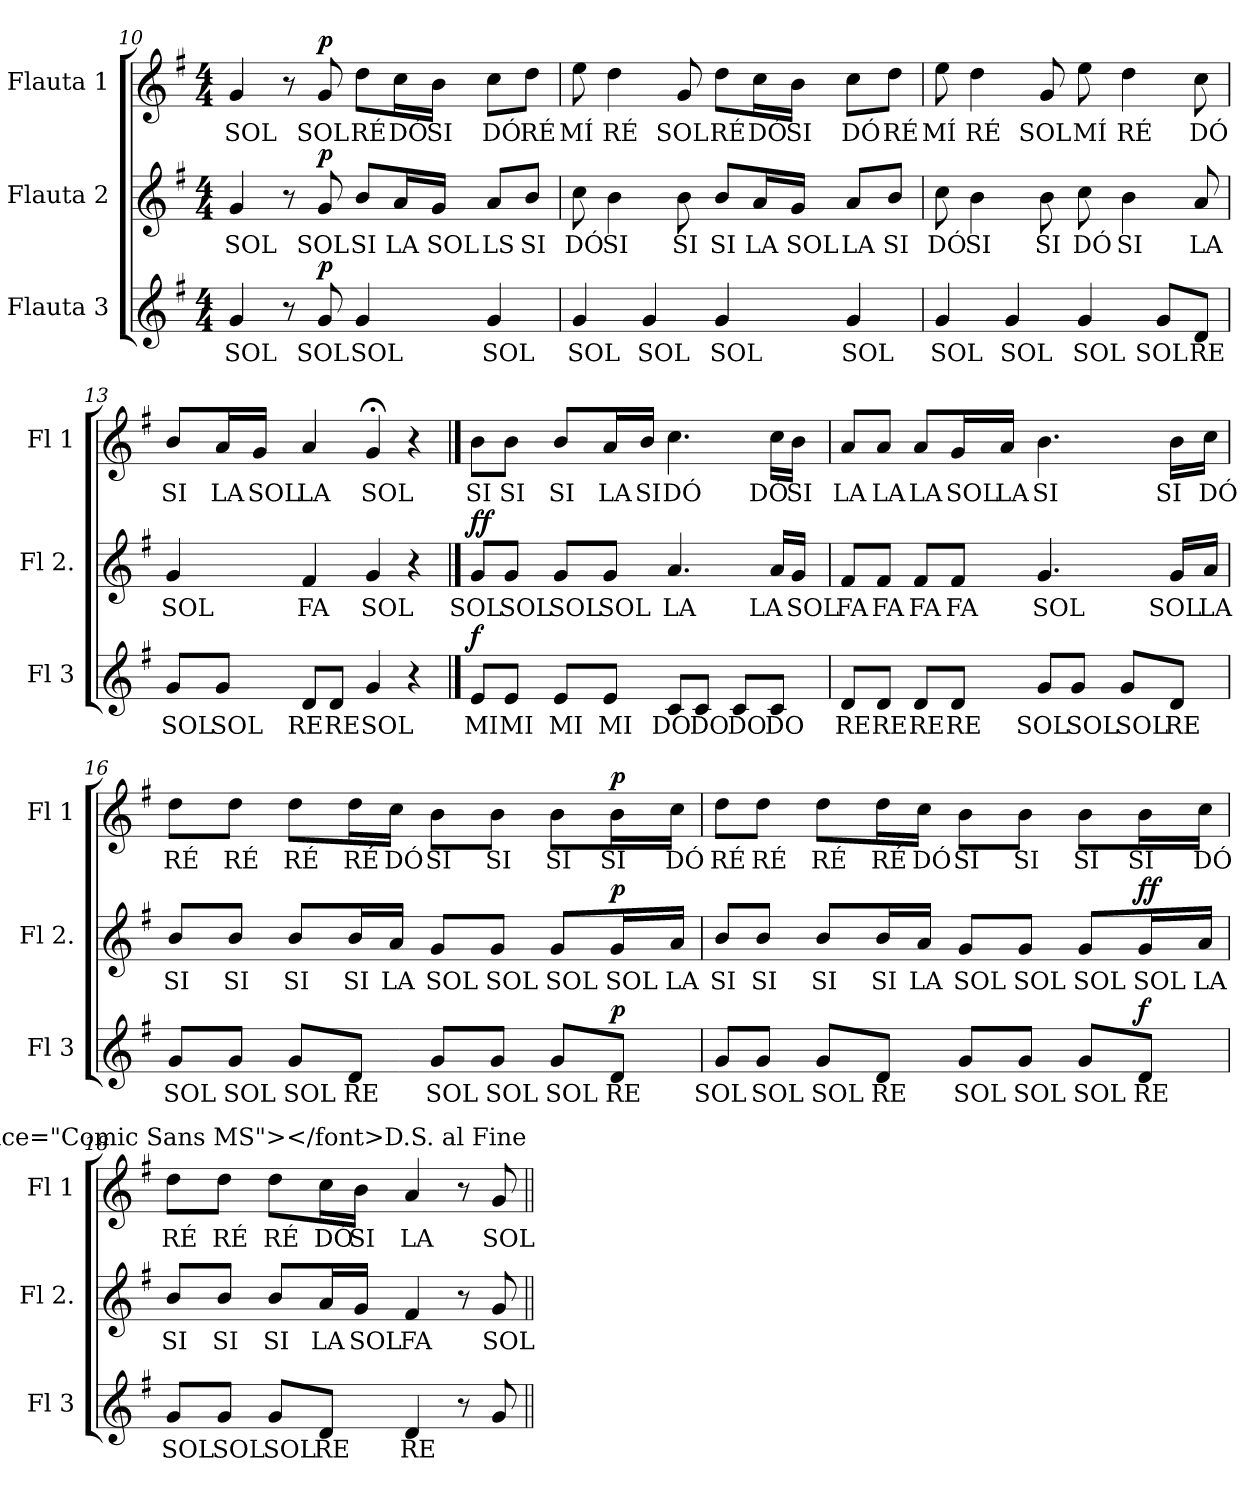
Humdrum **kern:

**kern	**text	**dynam	**kern	**text	**dynam	**kern	**text	**dynam
*part3	*part3	*part3	*part2	*part2	*part2	*part1	*part1	*part1
*staff3	*staff3	*staff3	*staff2	*staff2	*staff2	*staff1	*staff1	*staff1
*I"Flauta 3	*	*	*I"Flauta 2	*	*	*I"Flauta 1	*	*
*I'Fl 3	*	*	*I'Fl 2.	*	*	*I'Fl 1	*	*
*clefG2	*	*	*clefG2	*	*	*clefG2	*	*
*k[f#]	*	*	*k[f#]	*	*	*k[f#]	*	*
*M4/4	*	*	*M4/4	*	*	*M4/4	*	*
=10	=10	=10	=10	=10	=10	=10	=10	=10
!	!LO:LY:b	!	!	!LO:LY:b	!	!	!LO:LY:b	!
4g/	SOL	.	4g/	SOL	.	4g/	SOL	.
8r	.	.	8r	.	.	8r	.	.
!	!LO:LY:b	!LO:DY:b	!	!LO:LY:b	!LO:DY:b	!	!LO:LY:b	!LO:DY:b
8g/	SOL	p	8g/	SOL	p	8g/	SOL	p
!	!LO:LY:b	!	!	!LO:LY:b	!	!	!LO:LY:b	!
4g/	SOL	.	8b/L	SI	.	8dd\L	RÉ	.
!	!	!	!	!LO:LY:b	!	!	!LO:LY:b	!
.	.	.	16a/L	LA	.	16cc\L	DÓ	.
!	!	!	!	!LO:LY:b	!	!	!LO:LY:b	!
.	.	.	16g/JJ	SOL	.	16b\JJ	SI	.
!	!LO:LY:b	!	!	!LO:LY:b	!	!	!LO:LY:b	!
4g/	SOL	.	8a/L	LS	.	8cc\L	DÓ	.
!	!	!	!	!LO:LY:b	!	!	!LO:LY:b	!
.	.	.	8b/J	SI	.	8dd\J	RÉ	.
!!LO:LB:g=z
=11	=11	=11	=11	=11	=11	=11	=11	=11
!	!LO:LY:b	!	!	!LO:LY:b	!	!	!LO:LY:b	!
4g/	SOL	.	8cc\	DÓ	.	8ee\	MÍ	.
!	!	!	!	!LO:LY:b	!	!	!LO:LY:b	!
.	.	.	4b\	SI	.	4dd\	RÉ	.
!	!LO:LY:b	!	!	!	!	!	!	!
4g/	SOL	.	.	.	.	.	.	.
!	!	!	!	!LO:LY:b	!	!	!LO:LY:b	!
.	.	.	8b\	SI	.	8g/	SOL	.
!	!LO:LY:b	!	!	!LO:LY:b	!	!	!LO:LY:b	!
4g/	SOL	.	8b/L	SI	.	8dd\L	RÉ	.
!	!	!	!	!LO:LY:b	!	!	!LO:LY:b	!
.	.	.	16a/L	LA	.	16cc\L	DÓ	.
!	!	!	!	!LO:LY:b	!	!	!LO:LY:b	!
.	.	.	16g/JJ	SOL	.	16b\JJ	SI	.
!	!LO:LY:b	!	!	!LO:LY:b	!	!	!LO:LY:b	!
4g/	SOL	.	8a/L	LA	.	8cc\L	DÓ	.
!	!	!	!	!LO:LY:b	!	!	!LO:LY:b	!
.	.	.	8b/J	SI	.	8dd\J	RÉ	.
=12	=12	=12	=12	=12	=12	=12	=12	=12
!	!LO:LY:b	!	!	!LO:LY:b	!	!	!LO:LY:b	!
4g/	SOL	.	8cc\	DÓ	.	8ee\	MÍ	.
!	!	!	!	!LO:LY:b	!	!	!LO:LY:b	!
.	.	.	4b\	SI	.	4dd\	RÉ	.
!	!LO:LY:b	!	!	!	!	!	!	!
4g/	SOL	.	.	.	.	.	.	.
!	!	!	!	!LO:LY:b	!	!	!LO:LY:b	!
.	.	.	8b\	SI	.	8g/	SOL	.
!	!LO:LY:b	!	!	!LO:LY:b	!	!	!LO:LY:b	!
4g/	SOL	.	8cc\	DÓ	.	8ee\	MÍ	.
!	!	!	!	!LO:LY:b	!	!	!LO:LY:b	!
.	.	.	4b\	SI	.	4dd\	RÉ	.
!	!LO:LY:b	!	!	!	!	!	!	!
8g/L	SOL	.	.	.	.	.	.	.
!	!LO:LY:b	!	!	!LO:LY:b	!	!	!LO:LY:b	!
8d/J	RE	.	8a/	LA	.	8cc\	DÓ	.
=13	=13	=13	=13	=13	=13	=13	=13	=13
!	!LO:LY:b	!	!	!LO:LY:b	!	!	!LO:LY:b	!
8g/L	SOL	.	4g/	SOL	.	8b/L	SI	.
!	!LO:LY:b	!	!	!	!	!	!LO:LY:b	!
8g/J	SOL	.	.	.	.	16a/L	LA	.
!	!	!	!	!	!	!	!LO:LY:b	!
.	.	.	.	.	.	16g/JJ	SOL	.
!	!LO:LY:b	!	!	!LO:LY:b	!	!	!LO:LY:b	!
8d/L	RE	.	4f#/	FA	.	4a/	LA	.
!	!LO:LY:b	!	!	!	!	!	!	!
8d/J	RE	.	.	.	.	.	.	.
!	!LO:LY:b	!	!	!LO:LY:b	!	!	!LO:LY:b	!
4g/	SOL	.	4g/	SOL	.	4g;</	SOL	.
4r	.	.	4r	.	.	4r	.	.
==14	==14	==14	==14	==14	==14	==14	==14	==14
!	!LO:LY:b	!LO:DY:b	!	!LO:LY:b	!LO:DY:a	!	!LO:LY:b	!
!	!	!	!	!	!LO:DY:n=1:b	!	!	!
8e/L	MI	f	8g/L	SOL	f f	8b\L	SI	.
!	!LO:LY:b	!	!	!LO:LY:b	!	!	!LO:LY:b	!
8e/J	MI	.	8g/J	SOL	.	8b\J	SI	.
!	!LO:LY:b	!	!	!LO:LY:b	!	!	!LO:LY:b	!
8e/L	MI	.	8g/L	SOL	.	8b/L	SI	.
!	!LO:LY:b	!	!	!LO:LY:b	!	!	!LO:LY:b	!
8e/J	MI	.	8g/J	SOL	.	16a/L	LA	.
!	!	!	!	!	!	!	!LO:LY:b	!
.	.	.	.	.	.	16b/JJ	SI	.
!	!LO:LY:b	!	!	!LO:LY:b	!	!	!LO:LY:b	!
8c/L	DO	.	4.a/	LA	.	4.cc\	DÓ	.
!	!LO:LY:b	!	!	!	!	!	!	!
8c/J	DO	.	.	.	.	.	.	.
!	!LO:LY:b	!	!	!	!	!	!	!
8c/L	DO	.	.	.	.	.	.	.
!	!LO:LY:b	!	!	!LO:LY:b	!	!	!LO:LY:b	!
8c/J	DO	.	16a/LL	LA	.	16cc\LL	DÓ	.
!	!	!	!	!LO:LY:b	!	!	!LO:LY:b	!
.	.	.	16g/JJ	SOL	.	16b\JJ	SI	.
!!LO:PB:g=z
=15	=15	=15	=15	=15	=15	=15	=15	=15
!	!LO:LY:b	!	!	!LO:LY:b	!	!	!LO:LY:b	!
8d/L	RE	.	8f#/L	FA	.	8a/L	LA	.
!	!LO:LY:b	!	!	!LO:LY:b	!	!	!LO:LY:b	!
8d/J	RE	.	8f#/J	FA	.	8a/J	LA	.
!	!LO:LY:b	!	!	!LO:LY:b	!	!	!LO:LY:b	!
8d/L	RE	.	8f#/L	FA	.	8a/L	LA	.
!	!LO:LY:b	!	!	!LO:LY:b	!	!	!LO:LY:b	!
8d/J	RE	.	8f#/J	FA	.	16g/L	SOL	.
!	!	!	!	!	!	!	!LO:LY:b	!
.	.	.	.	.	.	16a/JJ	LA	.
!	!LO:LY:b	!	!	!LO:LY:b	!	!	!LO:LY:b	!
8g/L	SOL	.	4.g/	SOL	.	4.b\	SI	.
!	!LO:LY:b	!	!	!	!	!	!	!
8g/J	SOL	.	.	.	.	.	.	.
!	!LO:LY:b	!	!	!	!	!	!	!
8g/L	SOL	.	.	.	.	.	.	.
!	!LO:LY:b	!	!	!LO:LY:b	!	!	!LO:LY:b	!
8d/J	RE	.	16g/LL	SOL	.	16b\LL	SI	.
!	!	!	!	!LO:LY:b	!	!	!LO:LY:b	!
.	.	.	16a/JJ	LA	.	16cc\JJ	DÓ	.
=16	=16	=16	=16	=16	=16	=16	=16	=16
!	!LO:LY:b	!	!	!LO:LY:b	!	!	!LO:LY:b	!
8g/L	SOL	.	8b/L	SI	.	8dd\L	RÉ	.
!	!LO:LY:b	!	!	!LO:LY:b	!	!	!LO:LY:b	!
8g/J	SOL	.	8b/J	SI	.	8dd\J	RÉ	.
!	!LO:LY:b	!	!	!LO:LY:b	!	!	!LO:LY:b	!
8g/L	SOL	.	8b/L	SI	.	8dd\L	RÉ	.
!	!LO:LY:b	!	!	!LO:LY:b	!	!	!LO:LY:b	!
8d/J	RE	.	16b/L	SI	.	16dd\L	RÉ	.
!	!	!	!	!LO:LY:b	!	!	!LO:LY:b	!
.	.	.	16a/JJ	LA	.	16cc\JJ	DÓ	.
!	!LO:LY:b	!	!	!LO:LY:b	!	!	!LO:LY:b	!
8g/L	SOL	.	8g/L	SOL	.	8b\L	SI	.
!	!LO:LY:b	!	!	!LO:LY:b	!	!	!LO:LY:b	!
8g/J	SOL	.	8g/J	SOL	.	8b\J	SI	.
!	!LO:LY:b	!	!	!LO:LY:b	!	!	!LO:LY:b	!
8g/L	SOL	.	8g/L	SOL	.	8b\L	SI	.
!	!LO:LY:b	!LO:DY:b	!	!LO:LY:b	!LO:DY:b	!	!LO:LY:b	!LO:DY:b
8d/J	RE	p	16g/L	SOL	p	16b\L	SI	p
!	!	!	!	!LO:LY:b	!	!	!LO:LY:b	!
.	.	.	16a/JJ	LA	.	16cc\JJ	DÓ	.
=17	=17	=17	=17	=17	=17	=17	=17	=17
!	!LO:LY:b	!	!	!LO:LY:b	!	!	!LO:LY:b	!
8g/L	SOL	.	8b/L	SI	.	8dd\L	RÉ	.
!	!LO:LY:b	!	!	!LO:LY:b	!	!	!LO:LY:b	!
8g/J	SOL	.	8b/J	SI	.	8dd\J	RÉ	.
!	!LO:LY:b	!	!	!LO:LY:b	!	!	!LO:LY:b	!
8g/L	SOL	.	8b/L	SI	.	8dd\L	RÉ	.
!	!LO:LY:b	!	!	!LO:LY:b	!	!	!LO:LY:b	!
8d/J	RE	.	16b/L	SI	.	16dd\L	RÉ	.
!	!	!	!	!LO:LY:b	!	!	!LO:LY:b	!
.	.	.	16a/JJ	LA	.	16cc\JJ	DÓ	.
!	!LO:LY:b	!	!	!LO:LY:b	!	!	!LO:LY:b	!
8g/L	SOL	.	8g/L	SOL	.	8b\L	SI	.
!	!LO:LY:b	!	!	!LO:LY:b	!	!	!LO:LY:b	!
8g/J	SOL	.	8g/J	SOL	.	8b\J	SI	.
!	!LO:LY:b	!	!	!LO:LY:b	!	!	!LO:LY:b	!
8g/L	SOL	.	8g/L	SOL	.	8b\L	SI	.
!	!LO:LY:b	!LO:DY:b	!	!LO:LY:b	!LO:DY:a	!	!LO:LY:b	!
!	!	!	!	!	!LO:DY:n=1:b	!	!	!
8d/J	RE	f	16g/L	SOL	f f	16b\L	SI	.
!	!	!	!	!LO:LY:b	!	!	!LO:LY:b	!
.	.	.	16a/JJ	LA	.	16cc\JJ	DÓ	.
!!LO:LB:g=z
=18	=18	=18	=18	=18	=18	=18	=18	=18
!	!LO:LY:b	!	!	!LO:LY:b	!	!	!LO:LY:b	!
8g/L	SOL	.	8b/L	SI	.	8dd\L	RÉ	.
!	!LO:LY:b	!	!	!LO:LY:b	!	!	!LO:LY:b	!
8g/J	SOL	.	8b/J	SI	.	8dd\J	RÉ	.
!	!LO:LY:b	!	!	!LO:LY:b	!	!	!LO:LY:b	!
8g/L	SOL	.	8b/L	SI	.	8dd\L	RÉ	.
!	!LO:LY:b	!	!	!LO:LY:b	!	!	!LO:LY:b	!
8d/J	RE	.	16a/L	LA	.	16cc\L	DÓ	.
!	!	!	!	!LO:LY:b	!	!	!LO:LY:b	!
.	.	.	16g/JJ	SOL	.	16b\JJ	SI	.
!	!LO:LY:b	!	!	!LO:LY:b	!	!	!LO:LY:b	!
4d/	RE	.	4f#/	FA	.	4a/	LA	.
8r	.	.	8r	.	.	8r	.	.
!	!	!	!	!LO:LY:b	!	!	!LO:LY:b	!
8g/	.	.	8g/	SOL	.	8g/	SOL	.
!	!	!	!	!	!	!LO:TX:a:t=<font face="Comic Sans MS"></font>D.S. al Fine	!	!
=||	=||	=||	=||	=||	=||	=||	=||	=||
*-	*-	*-	*-	*-	*-	*-	*-	*-
